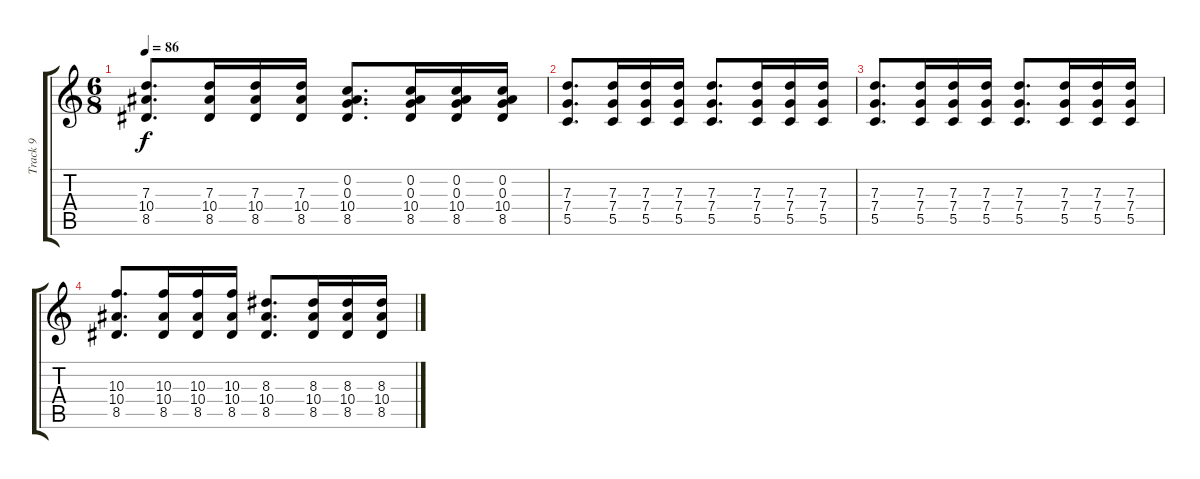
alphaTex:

\track ("Track 9" "Track 9") {instrument acousticguitarsteel}
\staff {score tabs}
\tuning (E4 C4 G3 C3 G2 C2) {hide}
\ts (6 8)
\tempo 86
\clef g2
\ks c
(7.3 10.4 8.5).8{d dy f} (7.3 10.4 8.5).16 (7.3 10.4 8.5).16 (7.3 10.4 8.5).16 (0.2 0.3 10.4 8.5).8{d} (0.2 0.3 10.4 8.5).16 (0.2 0.3 10.4 8.5).16 (0.2 0.3 10.4 8.5).16 |
(7.3 7.4 5.5).8{d} (7.3 7.4 5.5).16 (7.3 7.4 5.5).16 (7.3 7.4 5.5).16 (7.3 7.4 5.5).8{d} (7.3 7.4 5.5).16 (7.3 7.4 5.5).16 (7.3 7.4 5.5).16 |
(7.3 7.4 5.5).8{d} (7.3 7.4 5.5).16 (7.3 7.4 5.5).16 (7.3 7.4 5.5).16 (7.3 7.4 5.5).8{d} (7.3 7.4 5.5).16 (7.3 7.4 5.5).16 (7.3 7.4 5.5).16 |
(10.3 10.4 8.5).8{d} (10.3 10.4 8.5).16 (10.3 10.4 8.5).16 (10.3 10.4 8.5).16 (8.3 10.4 8.5).8{d} (8.3 10.4 8.5).16 (8.3 10.4 8.5).16 (8.3 10.4 8.5).16
